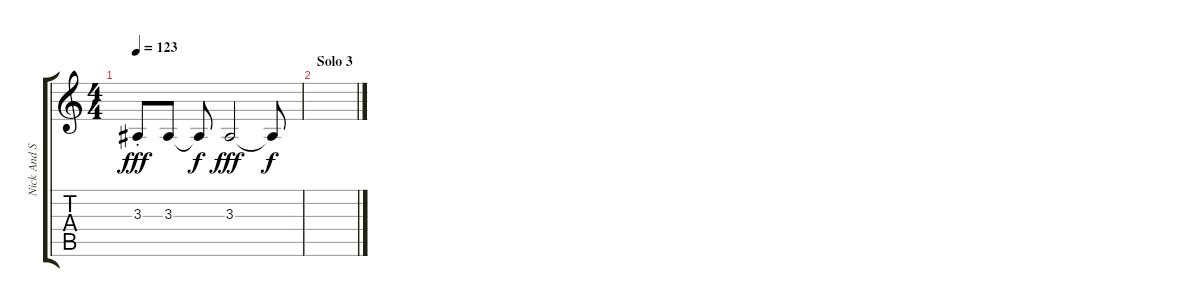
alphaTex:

\track ("Nick And S.A. Martinez (Voice)" "Nick And S") {instrument englishhorn}
\staff {score tabs}
\tuning (E4 B3 G3 D3 A2 E2) {hide}
\ts (4 4)
\tempo 123
\clef g2
\ks c
3.3{st}.8{dy fff} 3.3.8 3.3{t}.8{dy f} 3.3.2{dy fff} 3.3{t}.8{dy f} |
\section ("" "Solo 3")
